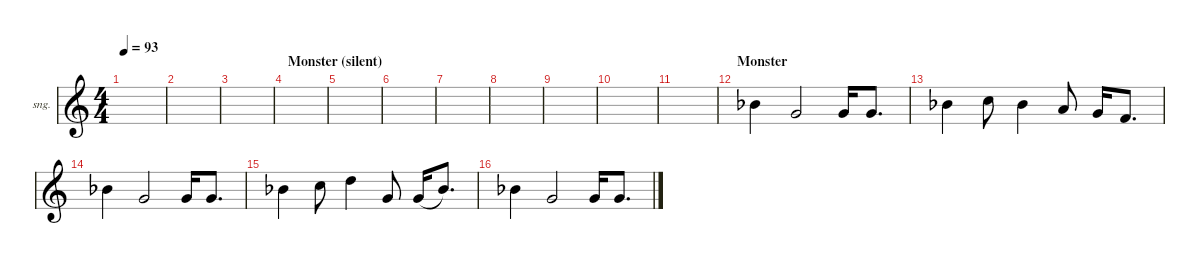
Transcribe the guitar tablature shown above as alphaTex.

\defaultSystemsLayout 2
\hideDynamics
\bracketExtendMode nobrackets
\firstSystemTrackNameOrientation horizontal
\otherSystemsTrackNameOrientation horizontal
\track ("Singer" "sng.") {instrument voiceoohs}
\staff {score}
\tuning (E4 B3 G3 D3 A2 E2)
\ts (4 4)
\tempo 93
\clef g2
\ks c
|
|
|
\section ("" "Monster (silent)")
|
|
|
|
|
|
|
|
\section ("" "Monster")
6.1{acc b}.4{beam Down} 8.2.2{beam Up} 3.1.16{beam Up} 3.1.8{d beam Up} |
6.1{acc b}.4{beam Down} 8.1.8{beam Down} 6.1{acc b}.4{beam Down} 5.1.8{beam Up} 3.1.16{beam Up} 1.1.8{d beam Up} |
6.1{acc b}.4{beam Down} 8.2.2{beam Up} 3.1.16{beam Up} 3.1.8{d beam Up} |
6.1{acc b}.4{beam Down} 8.1.8{beam Down} 15.2.4{beam Down} 8.2.8{beam Up} 3.1.16{legatoorigin beam Up} 11.2{acc b}.8{d beam Up} |
6.1{acc b}.4{beam Down} 8.2.2{beam Up} 3.1.16{beam Up} 3.1.8{d beam Up}
